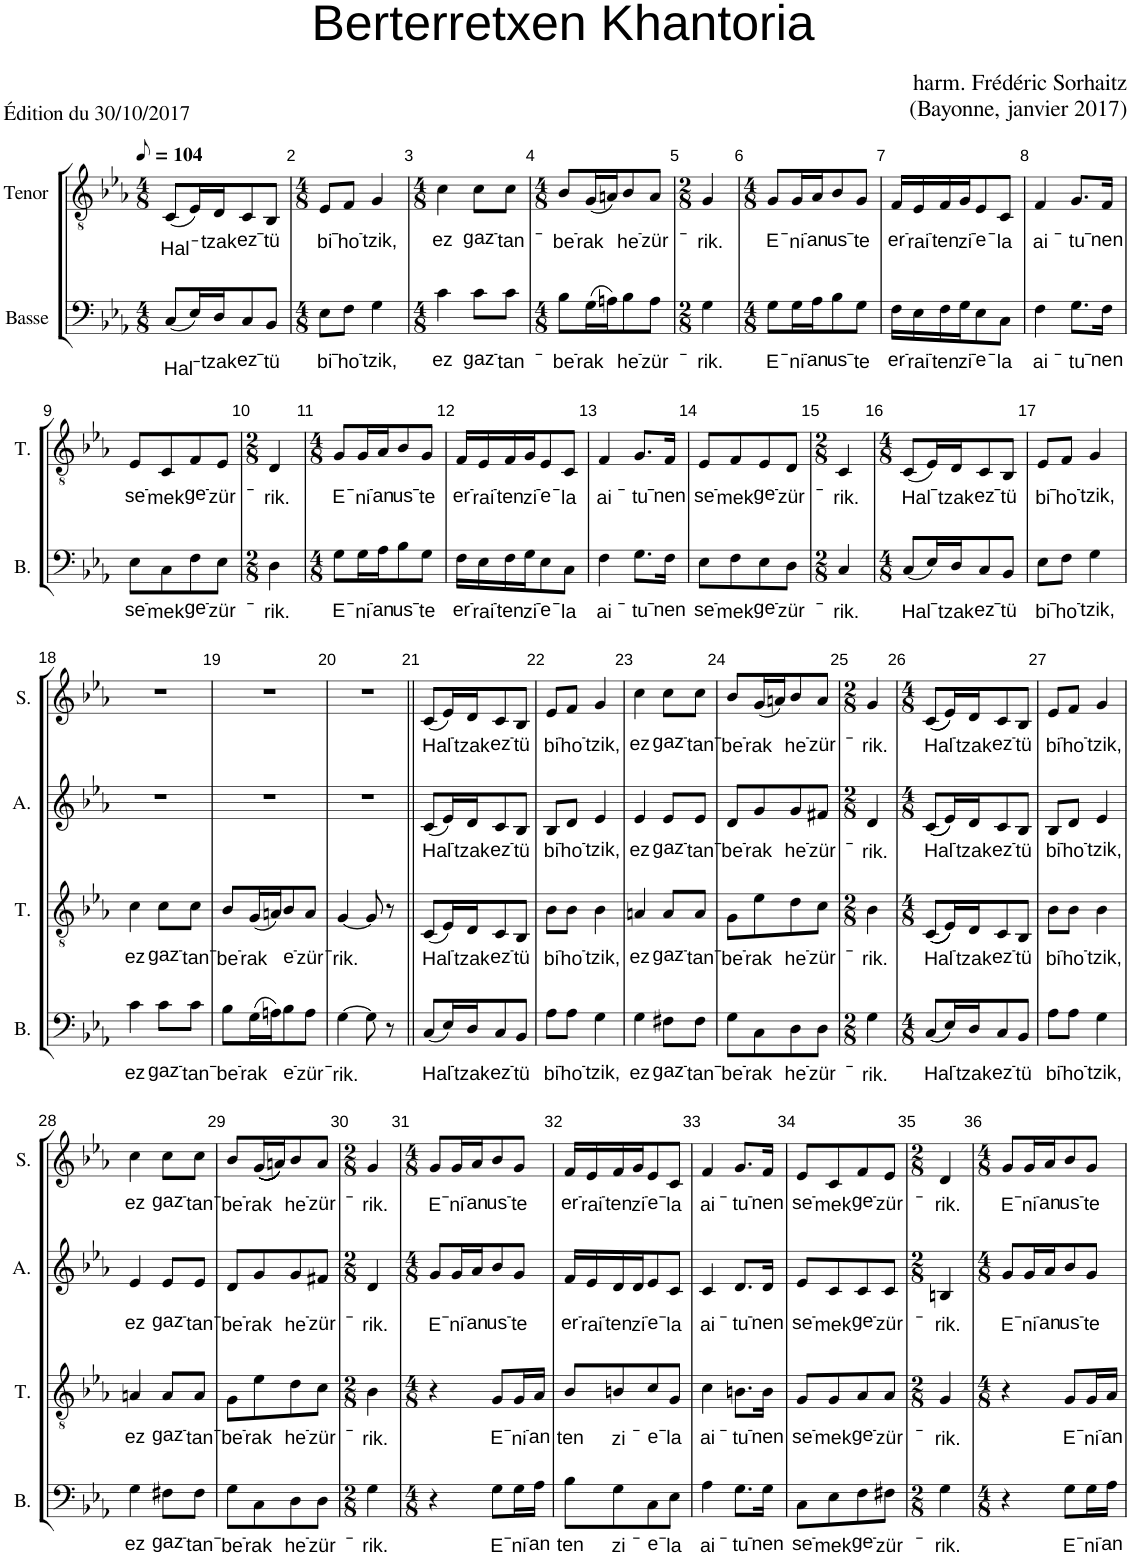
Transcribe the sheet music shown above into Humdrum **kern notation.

**kern	**text	**kern	**text	**kern	**text	**kern	**text	**kern
*part5	*part5	*part4	*part4	*part3	*part3	*part2	*part2	*part1
*staff5	*staff5	*staff4	*staff4	*staff3	*staff3	*staff2	*staff2	*staff1
*I"Basse	*	*I"Tenor	*	*I"Alto	*	*I"Soprano	*	*I"Voix
*I'B.	*	*I'T.	*	*I'A.	*	*I'S.	*	*I'Vx.
*clefF4	*	*clefGv2	*	*clefG2	*	*clefG2	*	*clefG2
*k[b-e-a-]	*	*k[b-e-a-]	*	*k[b-e-a-]	*	*k[b-e-a-]	*	*k[b-e-a-]
*M4/8	*	*M4/8	*	*M4/8	*	*M4/8	*	*M4/8
*MM52	*	*MM52	*	*MM52	*	*MM52	*	*MM52
=1	=1	=1	=1	=1	=1	=1	=1	=1
!	!LO:LY:b	!	!LO:LY:b	!	!	!	!	!
(8C/L	Hal-	(8C/L	Hal-	2r	.	2r	.	2r
16E-/L)	.	16E-/L)	.	.	.	.	.	.
!	!LO:LY:b	!	!LO:LY:b	!	!	!	!	!
16D/J	-tzak	16D/J	-tzak	.	.	.	.	.
!	!LO:LY:b	!	!LO:LY:b	!	!	!	!	!
8C/	ez-	8C/	ez-	.	.	.	.	.
!	!LO:LY:b	!	!LO:LY:b	!	!	!	!	!
8BB-/J	-tü	8BB-/J	-tü	.	.	.	.	.
=2	=2	=2	=2	=2	=2	=2	=2	=2
*M4/8	*	*M4/8	*	*M4/8	*	*M4/8	*	*M4/8
!	!LO:LY:b	!	!LO:LY:b	!	!	!	!	!
8E-\L	bi-	8E-/L	bi-	2r	.	2r	.	2r
!	!LO:LY:b	!	!LO:LY:b	!	!	!	!	!
8F\J	-ho-	8F/J	-ho-	.	.	.	.	.
!	!LO:LY:b	!	!LO:LY:b	!	!	!	!	!
4G\	-tzik,	4G/	-tzik,	.	.	.	.	.
=3	=3	=3	=3	=3	=3	=3	=3	=3
*M4/8	*	*M4/8	*	*M4/8	*	*M4/8	*	*M4/8
!	!LO:LY:b	!	!LO:LY:b	!	!	!	!	!
4c\	ez	4c\	ez	2r	.	2r	.	2r
!	!LO:LY:b	!	!LO:LY:b	!	!	!	!	!
8c\L	gaz-	8c\L	gaz-	.	.	.	.	.
!	!LO:LY:b	!	!LO:LY:b	!	!	!	!	!
8c\J	-tan-	8c\J	-tan-	.	.	.	.	.
=4	=4	=4	=4	=4	=4	=4	=4	=4
*M4/8	*	*M4/8	*	*M4/8	*	*M4/8	*	*M4/8
!	!LO:LY:b	!	!LO:LY:b	!	!	!	!	!
8B-\L	-be-	8B-/L	-be-	2r	.	2r	.	2r
!	!LO:LY:b	!	!LO:LY:b	!	!	!	!	!
(16G\L	-rak	(16G/L	-rak	.	.	.	.	.
16An\J)	.	16An/J)	.	.	.	.	.	.
!	!LO:LY:b	!	!LO:LY:b	!	!	!	!	!
8B-\	he-	8B-/	he-	.	.	.	.	.
!	!LO:LY:b	!	!LO:LY:b	!	!	!	!	!
8A\J	-zür-	8A/J	-zür-	.	.	.	.	.
=5	=5	=5	=5	=5	=5	=5	=5	=5
*M2/8	*	*M2/8	*	*M2/8	*	*M2/8	*	*M2/8
!	!LO:LY:b	!	!LO:LY:b	!	!	!	!	!
4G\	-rik.	4G/	-rik.	4r	.	4r	.	4r
=6	=6	=6	=6	=6	=6	=6	=6	=6
*M4/8	*	*M4/8	*	*M4/8	*	*M4/8	*	*M4/8
!	!LO:LY:b	!	!LO:LY:b	!	!	!	!	!
8G\L	E-	8G/L	E-	2r	.	2r	.	2r
!	!LO:LY:b	!	!LO:LY:b	!	!	!	!	!
16G\L	-ni-	16G/L	-ni-	.	.	.	.	.
!	!LO:LY:b	!	!LO:LY:b	!	!	!	!	!
16A-\J	-an	16A-/J	-an	.	.	.	.	.
!	!LO:LY:b	!	!LO:LY:b	!	!	!	!	!
8B-\	us-	8B-/	us-	.	.	.	.	.
!	!LO:LY:b	!	!LO:LY:b	!	!	!	!	!
8G\J	-te	8G/J	-te	.	.	.	.	.
=7	=7	=7	=7	=7	=7	=7	=7	=7
!	!LO:LY:b	!	!LO:LY:b	!	!	!	!	!
16F\LL	er-	16F/LL	er-	2r	.	2r	.	2r
!	!LO:LY:b	!	!LO:LY:b	!	!	!	!	!
16E-\	-rai-	16E-/	-rai-	.	.	.	.	.
!	!LO:LY:b	!	!LO:LY:b	!	!	!	!	!
16F\	-ten	16F/	-ten	.	.	.	.	.
!	!LO:LY:b	!	!LO:LY:b	!	!	!	!	!
16G\J	zi-	16G/J	zi-	.	.	.	.	.
!	!LO:LY:b	!	!LO:LY:b	!	!	!	!	!
8E-\	-e-	8E-/	-e-	.	.	.	.	.
!	!LO:LY:b	!	!LO:LY:b	!	!	!	!	!
8C\J	-la	8C/J	-la	.	.	.	.	.
=8	=8	=8	=8	=8	=8	=8	=8	=8
!	!LO:LY:b	!	!LO:LY:b	!	!	!	!	!
4F\	ai-	4F/	ai-	2r	.	2r	.	2r
!	!LO:LY:b	!	!LO:LY:b	!	!	!	!	!
8.G\L	-tu-	8.G/L	-tu-	.	.	.	.	.
!	!LO:LY:b	!	!LO:LY:b	!	!	!	!	!
16F\Jk	-nen	16F/Jk	-nen	.	.	.	.	.
!!LO:LB:g=z
=9	=9	=9	=9	=9	=9	=9	=9	=9
!	!LO:LY:b	!	!LO:LY:b	!	!	!	!	!
8E-\L	se-	8E-/L	se-	2r	.	2r	.	2r
!	!LO:LY:b	!	!LO:LY:b	!	!	!	!	!
8C\	-mek	8C/	-mek	.	.	.	.	.
!	!LO:LY:b	!	!LO:LY:b	!	!	!	!	!
8F\	ge-	8F/	ge-	.	.	.	.	.
!	!LO:LY:b	!	!LO:LY:b	!	!	!	!	!
8E-\J	-zür-	8E-/J	-zür-	.	.	.	.	.
=10	=10	=10	=10	=10	=10	=10	=10	=10
*M2/8	*	*M2/8	*	*M2/8	*	*M2/8	*	*M2/8
!	!LO:LY:b	!	!LO:LY:b	!	!	!	!	!
4D\	-rik.	4D/	-rik.	4r	.	4r	.	4r
=11	=11	=11	=11	=11	=11	=11	=11	=11
*M4/8	*	*M4/8	*	*M4/8	*	*M4/8	*	*M4/8
!	!LO:LY:b	!	!LO:LY:b	!	!	!	!	!
8G\L	E-	8G/L	E-	2r	.	2r	.	2r
!	!LO:LY:b	!	!LO:LY:b	!	!	!	!	!
16G\L	-ni-	16G/L	-ni-	.	.	.	.	.
!	!LO:LY:b	!	!LO:LY:b	!	!	!	!	!
16A-\J	-an	16A-/J	-an	.	.	.	.	.
!	!LO:LY:b	!	!LO:LY:b	!	!	!	!	!
8B-\	us-	8B-/	us-	.	.	.	.	.
!	!LO:LY:b	!	!LO:LY:b	!	!	!	!	!
8G\J	-te	8G/J	-te	.	.	.	.	.
=12	=12	=12	=12	=12	=12	=12	=12	=12
!	!LO:LY:b	!	!LO:LY:b	!	!	!	!	!
16F\LL	er-	16F/LL	er-	2r	.	2r	.	2r
!	!LO:LY:b	!	!LO:LY:b	!	!	!	!	!
16E-\	-rai-	16E-/	-rai-	.	.	.	.	.
!	!LO:LY:b	!	!LO:LY:b	!	!	!	!	!
16F\	-ten	16F/	-ten	.	.	.	.	.
!	!LO:LY:b	!	!LO:LY:b	!	!	!	!	!
16G\J	zi-	16G/J	zi-	.	.	.	.	.
!	!LO:LY:b	!	!LO:LY:b	!	!	!	!	!
8E-\	-e-	8E-/	-e-	.	.	.	.	.
!	!LO:LY:b	!	!LO:LY:b	!	!	!	!	!
8C\J	-la	8C/J	-la	.	.	.	.	.
=13	=13	=13	=13	=13	=13	=13	=13	=13
!	!LO:LY:b	!	!LO:LY:b	!	!	!	!	!
4F\	ai-	4F/	ai-	2r	.	2r	.	2r
!	!LO:LY:b	!	!LO:LY:b	!	!	!	!	!
8.G\L	-tu-	8.G/L	-tu-	.	.	.	.	.
!	!LO:LY:b	!	!LO:LY:b	!	!	!	!	!
16F\Jk	-nen	16F/Jk	-nen	.	.	.	.	.
=14	=14	=14	=14	=14	=14	=14	=14	=14
!	!LO:LY:b	!	!LO:LY:b	!	!	!	!	!
8E-\L	se-	8E-/L	se-	2r	.	2r	.	2r
!	!LO:LY:b	!	!LO:LY:b	!	!	!	!	!
8F\	-mek	8F/	-mek	.	.	.	.	.
!	!LO:LY:b	!	!LO:LY:b	!	!	!	!	!
8E-\	ge-	8E-/	ge-	.	.	.	.	.
!	!LO:LY:b	!	!LO:LY:b	!	!	!	!	!
8D\J	-zür-	8D/J	-zür-	.	.	.	.	.
=15	=15	=15	=15	=15	=15	=15	=15	=15
*M2/8	*	*M2/8	*	*M2/8	*	*M2/8	*	*M2/8
!	!LO:LY:b	!	!LO:LY:b	!	!	!	!	!
4C/	-rik.	4C/	-rik.	4r	.	4r	.	4r
=16	=16	=16	=16	=16	=16	=16	=16	=16
*M4/8	*	*M4/8	*	*M4/8	*	*M4/8	*	*M4/8
!	!LO:LY:b	!	!LO:LY:b	!	!	!	!	!
(8C/L	Hal-	(8C/L	Hal-	2r	.	2r	.	2r
16E-/L)	.	16E-/L)	.	.	.	.	.	.
!	!LO:LY:b	!	!LO:LY:b	!	!	!	!	!
16D/J	-tzak	16D/J	-tzak	.	.	.	.	.
!	!LO:LY:b	!	!LO:LY:b	!	!	!	!	!
8C/	ez-	8C/	ez-	.	.	.	.	.
!	!LO:LY:b	!	!LO:LY:b	!	!	!	!	!
8BB-/J	-tü	8BB-/J	-tü	.	.	.	.	.
=17	=17	=17	=17	=17	=17	=17	=17	=17
!	!LO:LY:b	!	!LO:LY:b	!	!	!	!	!
8E-\L	bi-	8E-/L	bi-	2r	.	2r	.	2r
!	!LO:LY:b	!	!LO:LY:b	!	!	!	!	!
8F\J	-ho-	8F/J	-ho-	.	.	.	.	.
!	!LO:LY:b	!	!LO:LY:b	!	!	!	!	!
4G\	-tzik,	4G/	-tzik,	.	.	.	.	.
!!LO:LB:g=z
=18	=18	=18	=18	=18	=18	=18	=18	=18
!	!LO:LY:b	!	!LO:LY:b	!	!	!	!	!
4c\	ez	4c\	ez	2r	.	2r	.	2r
!	!LO:LY:b	!	!LO:LY:b	!	!	!	!	!
8c\L	gaz-	8c\L	gaz-	.	.	.	.	.
!	!LO:LY:b	!	!LO:LY:b	!	!	!	!	!
8c\J	-tan-	8c\J	-tan-	.	.	.	.	.
=19	=19	=19	=19	=19	=19	=19	=19	=19
!	!LO:LY:b	!	!LO:LY:b	!	!	!	!	!
8B-\L	-be-	8B-/L	-be-	2r	.	2r	.	2r
!	!LO:LY:b	!	!LO:LY:b	!	!	!	!	!
(16G\L	-rak	(16G/L	-rak	.	.	.	.	.
16An\J)	.	16An/J)	.	.	.	.	.	.
!	!LO:LY:b	!	!LO:LY:b	!	!	!	!	!
8B-\	e-	8B-/	e-	.	.	.	.	.
!	!LO:LY:b	!	!LO:LY:b	!	!	!	!	!
8A\J	-zür-	8A/J	-zür-	.	.	.	.	.
=20	=20	=20	=20	=20	=20	=20	=20	=20
!	!LO:LY:b	!	!LO:LY:b	!	!	!	!	!
[4G\	-rik.	[4G/	-rik.	2r	.	2r	.	2r
8G\]	.	8G/]	.	.	.	.	.	.
8r	.	8r	.	.	.	.	.	.
=21||	=21||	=21||	=21||	=21||	=21||	=21||	=21||	=21||
!	!LO:LY:b	!	!LO:LY:b	!	!LO:LY:b	!	!LO:LY:b	!
(8C/L	Hal-	(8C/L	Hal-	(8c/L	Hal-	(8c/L	Hal-	2r
16E-/L)	.	16E-/L)	.	16e-/L)	.	16e-/L)	.	.
!	!LO:LY:b	!	!LO:LY:b	!	!LO:LY:b	!	!LO:LY:b	!
16D/J	-tzak	16D/J	-tzak	16d/J	-tzak	16d/J	-tzak	.
!	!LO:LY:b	!	!LO:LY:b	!	!LO:LY:b	!	!LO:LY:b	!
8C/	ez-	8C/	ez-	8c/	ez-	8c/	ez-	.
!	!LO:LY:b	!	!LO:LY:b	!	!LO:LY:b	!	!LO:LY:b	!
8BB-/J	-tü	8BB-/J	-tü	8B-/J	-tü	8B-/J	-tü	.
=22	=22	=22	=22	=22	=22	=22	=22	=22
!	!LO:LY:b	!	!LO:LY:b	!	!LO:LY:b	!	!LO:LY:b	!
8A-\L	bi-	8B-\L	bi-	8B-/L	bi-	8e-/L	bi-	2r
!	!LO:LY:b	!	!LO:LY:b	!	!LO:LY:b	!	!LO:LY:b	!
8A-\J	-ho-	8B-\J	-ho-	8d/J	-ho-	8f/J	-ho-	.
!	!LO:LY:b	!	!LO:LY:b	!	!LO:LY:b	!	!LO:LY:b	!
4G\	-tzik,	4B-\	-tzik,	4e-/	-tzik,	4g/	-tzik,	.
=23	=23	=23	=23	=23	=23	=23	=23	=23
!	!LO:LY:b	!	!LO:LY:b	!	!LO:LY:b	!	!LO:LY:b	!
4G\	ez	4An/	ez	4e-/	ez	4cc\	ez	2r
!	!LO:LY:b	!	!LO:LY:b	!	!LO:LY:b	!	!LO:LY:b	!
8F#X\L	gaz-	8A/L	gaz-	8e-/L	gaz-	8cc\L	gaz-	.
!	!LO:LY:b	!	!LO:LY:b	!	!LO:LY:b	!	!LO:LY:b	!
8F#\J	-tan-	8A/J	-tan-	8e-/J	-tan-	8cc\J	-tan-	.
=24	=24	=24	=24	=24	=24	=24	=24	=24
!	!LO:LY:b	!	!LO:LY:b	!	!LO:LY:b	!	!LO:LY:b	!
8G\L	-be-	8G\L	-be-	8d/L	-be-	8b-/L	-be-	2r
!	!LO:LY:b	!	!LO:LY:b	!	!LO:LY:b	!	!LO:LY:b	!
8C\	-rak	8e-\	-rak	8g/	-rak	(16g/L	-rak	.
.	.	.	.	.	.	16an/J)	.	.
!	!LO:LY:b	!	!LO:LY:b	!	!LO:LY:b	!	!LO:LY:b	!
8D\	he-	8d\	he-	8g/	he-	8b-/	he-	.
!	!LO:LY:b	!	!LO:LY:b	!	!LO:LY:b	!	!LO:LY:b	!
8D\J	-zür-	8c\J	-zür-	8f#X/J	-zür-	8a/J	-zür-	.
=25	=25	=25	=25	=25	=25	=25	=25	=25
*M2/8	*	*M2/8	*	*M2/8	*	*M2/8	*	*M2/8
!	!LO:LY:b	!	!LO:LY:b	!	!LO:LY:b	!	!LO:LY:b	!
4G\	-rik.	4B-\	-rik.	4d/	-rik.	4g/	-rik.	4r
=26	=26	=26	=26	=26	=26	=26	=26	=26
*M4/8	*	*M4/8	*	*M4/8	*	*M4/8	*	*M4/8
!	!LO:LY:b	!	!LO:LY:b	!	!LO:LY:b	!	!LO:LY:b	!
((8C/L	Hal-	(((8C/L	Hal-	((8c/L	Hal-	((8c/L	Hal-	2r
16E-/L))	.	16E-/L)))	.	16e-/L))	.	16e-/L))	.	.
!	!LO:LY:b	!	!LO:LY:b	!	!LO:LY:b	!	!LO:LY:b	!
16D/J	-tzak	16D/J	-tzak	16d/J	-tzak	16d/J	-tzak	.
!	!LO:LY:b	!	!LO:LY:b	!	!LO:LY:b	!	!LO:LY:b	!
8C/	ez-	8C/	ez-	8c/	ez-	8c/	ez-	.
!	!LO:LY:b	!	!LO:LY:b	!	!LO:LY:b	!	!LO:LY:b	!
8BB-/J	-tü	8BB-/J	-tü	8B-/J	-tü	8B-/J	-tü	.
=27	=27	=27	=27	=27	=27	=27	=27	=27
!	!LO:LY:b	!	!LO:LY:b	!	!LO:LY:b	!	!LO:LY:b	!
8A-\L	bi-	8B-\L	bi-	8B-/L	bi-	8e-/L	bi-	2r
!	!LO:LY:b	!	!LO:LY:b	!	!LO:LY:b	!	!LO:LY:b	!
8A-\J	-ho-	8B-\J	-ho-	8d/J	-ho-	8f/J	-ho-	.
!	!LO:LY:b	!	!LO:LY:b	!	!LO:LY:b	!	!LO:LY:b	!
4G\	-tzik,	4B-\	-tzik,	4e-/	-tzik,	4g/	-tzik,	.
!!LO:LB:g=z
=28	=28	=28	=28	=28	=28	=28	=28	=28
!	!LO:LY:b	!	!LO:LY:b	!	!LO:LY:b	!	!LO:LY:b	!
4G\	ez	4An/	ez	4e-/	ez	4cc\	ez	2r
!	!LO:LY:b	!	!LO:LY:b	!	!LO:LY:b	!	!LO:LY:b	!
8F#X\L	gaz-	8A/L	gaz-	8e-/L	gaz-	8cc\L	gaz-	.
!	!LO:LY:b	!	!LO:LY:b	!	!LO:LY:b	!	!LO:LY:b	!
8F#\J	-tan-	8A/J	-tan-	8e-/J	-tan-	8cc\J	-tan-	.
=29	=29	=29	=29	=29	=29	=29	=29	=29
!	!LO:LY:b	!	!LO:LY:b	!	!LO:LY:b	!	!LO:LY:b	!
8G\L	-be-	8G\L	-be-	8d/L	-be-	8b-/L	-be-	2r
!	!LO:LY:b	!	!LO:LY:b	!	!LO:LY:b	!	!LO:LY:b	!
8C\	-rak	8e-\	-rak	8g/	-rak	(((((((16g/L	-rak	.
.	.	.	.	.	.	16an/J)))))))	.	.
!	!LO:LY:b	!	!LO:LY:b	!	!LO:LY:b	!	!LO:LY:b	!
8D\	he-	8d\	he-	8g/	he-	8b-/	he-	.
!	!LO:LY:b	!	!LO:LY:b	!	!LO:LY:b	!	!LO:LY:b	!
8D\J	-zür-	8c\J	-zür-	8f#X/J	-zür-	8a/J	-zür-	.
=30	=30	=30	=30	=30	=30	=30	=30	=30
*M2/8	*	*M2/8	*	*M2/8	*	*M2/8	*	*M2/8
!	!LO:LY:b	!	!LO:LY:b	!	!LO:LY:b	!	!LO:LY:b	!
4G\	-rik.	4B-\	-rik.	4d/	-rik.	4g/	-rik.	4r
=31	=31	=31	=31	=31	=31	=31	=31	=31
*M4/8	*	*M4/8	*	*M4/8	*	*M4/8	*	*M4/8
!	!	!	!	!	!LO:LY:b	!	!LO:LY:b	!
4r	.	4r	.	8g/L	E-	8g/L	E-	2r
!	!	!	!	!	!LO:LY:b	!	!LO:LY:b	!
.	.	.	.	16g/L	-ni-	16g/L	-ni-	.
!	!	!	!	!	!LO:LY:b	!	!LO:LY:b	!
.	.	.	.	16a-/J	-an	16a-/J	-an	.
!	!LO:LY:b	!	!LO:LY:b	!	!LO:LY:b	!	!LO:LY:b	!
8G\L	E-	8G/L	E-	8b-/	us-	8b-/	us-	.
!	!LO:LY:b	!	!LO:LY:b	!	!LO:LY:b	!	!LO:LY:b	!
16G\L	-ni-	16G/L	-ni-	8g/J	-te	8g/J	-te	.
!	!LO:LY:b	!	!LO:LY:b	!	!	!	!	!
16A-\JJ	-an	16A-/JJ	-an	.	.	.	.	.
=32	=32	=32	=32	=32	=32	=32	=32	=32
!	!LO:LY:b	!	!LO:LY:b	!	!LO:LY:b	!	!LO:LY:b	!
8B-\L	ten	8B-/L	ten	16f/LL	er-	16f/LL	er-	2r
!	!	!	!	!	!LO:LY:b	!	!LO:LY:b	!
.	.	.	.	16e-/	-rai-	16e-/	-rai-	.
!	!LO:LY:b	!	!LO:LY:b	!	!LO:LY:b	!	!LO:LY:b	!
8G\	zi-	8Bn/	zi-	16d/	-ten	16f/	-ten	.
!	!	!	!	!	!LO:LY:b	!	!LO:LY:b	!
.	.	.	.	16d/J	zi-	16g/J	zi-	.
!	!LO:LY:b	!	!LO:LY:b	!	!LO:LY:b	!	!LO:LY:b	!
8C\	-e-	8c/	-e-	8e-/	-e-	8e-/	-e-	.
!	!LO:LY:b	!	!LO:LY:b	!	!LO:LY:b	!	!LO:LY:b	!
8E-\J	-la	8G/J	-la	8c/J	-la	8c/J	-la	.
=33	=33	=33	=33	=33	=33	=33	=33	=33
!	!LO:LY:b	!	!LO:LY:b	!	!LO:LY:b	!	!LO:LY:b	!
4A-\	ai-	4c\	ai-	4c/	ai-	4f/	ai-	2r
!	!LO:LY:b	!	!LO:LY:b	!	!LO:LY:b	!	!LO:LY:b	!
8.G\L	-tu-	8.Bn\L	-tu-	8.d/L	-tu-	8.g/L	-tu-	.
!	!LO:LY:b	!	!LO:LY:b	!	!LO:LY:b	!	!LO:LY:b	!
16G\Jk	-nen	16B\Jk	-nen	16d/Jk	-nen	16f/Jk	-nen	.
=34	=34	=34	=34	=34	=34	=34	=34	=34
!	!LO:LY:b	!	!LO:LY:b	!	!LO:LY:b	!	!LO:LY:b	!
8C\L	se-	8G/L	se-	8e-/L	se-	8e-/L	se-	2r
!	!LO:LY:b	!	!LO:LY:b	!	!LO:LY:b	!	!LO:LY:b	!
8E-\	-mek	8G/	-mek	8c/	-mek	8c/	-mek	.
!	!LO:LY:b	!	!LO:LY:b	!	!LO:LY:b	!	!LO:LY:b	!
8F\	ge-	8A-/	ge-	8c/	ge-	8f/	ge-	.
!	!LO:LY:b	!	!LO:LY:b	!	!LO:LY:b	!	!LO:LY:b	!
8F#X\J	-zür-	8A-/J	-zür-	8c/J	-zür-	8e-/J	-zür-	.
=35	=35	=35	=35	=35	=35	=35	=35	=35
*M2/8	*	*M2/8	*	*M2/8	*	*M2/8	*	*M2/8
!	!LO:LY:b	!	!LO:LY:b	!	!LO:LY:b	!	!LO:LY:b	!
4G\	-rik.	4G/	-rik.	4Bn/	-rik.	4d/	-rik.	4r
=36	=36	=36	=36	=36	=36	=36	=36	=36
*M4/8	*	*M4/8	*	*M4/8	*	*M4/8	*	*M4/8
!	!	!	!	!	!LO:LY:b	!	!LO:LY:b	!
4r	.	4r	.	8g/L	E-	8g/L	E-	2r
!	!	!	!	!	!LO:LY:b	!	!LO:LY:b	!
.	.	.	.	16g/L	-ni-	16g/L	-ni-	.
!	!	!	!	!	!LO:LY:b	!	!LO:LY:b	!
.	.	.	.	16a-/J	-an	16a-/J	-an	.
!	!LO:LY:b	!	!LO:LY:b	!	!LO:LY:b	!	!LO:LY:b	!
8G\L	E-	8G/L	E-	8b-/	us-	8b-/	us-	.
!	!LO:LY:b	!	!LO:LY:b	!	!LO:LY:b	!	!LO:LY:b	!
16G\L	-ni-	16G/L	-ni-	8g/J	-te	8g/J	-te	.
!	!LO:LY:b	!	!LO:LY:b	!	!	!	!	!
16A-\JJ	-an	16A-/JJ	-an	.	.	.	.	.
=	=	=	=	=	=	=	=	=
*-	*-	*-	*-	*-	*-	*-	*-	*-
